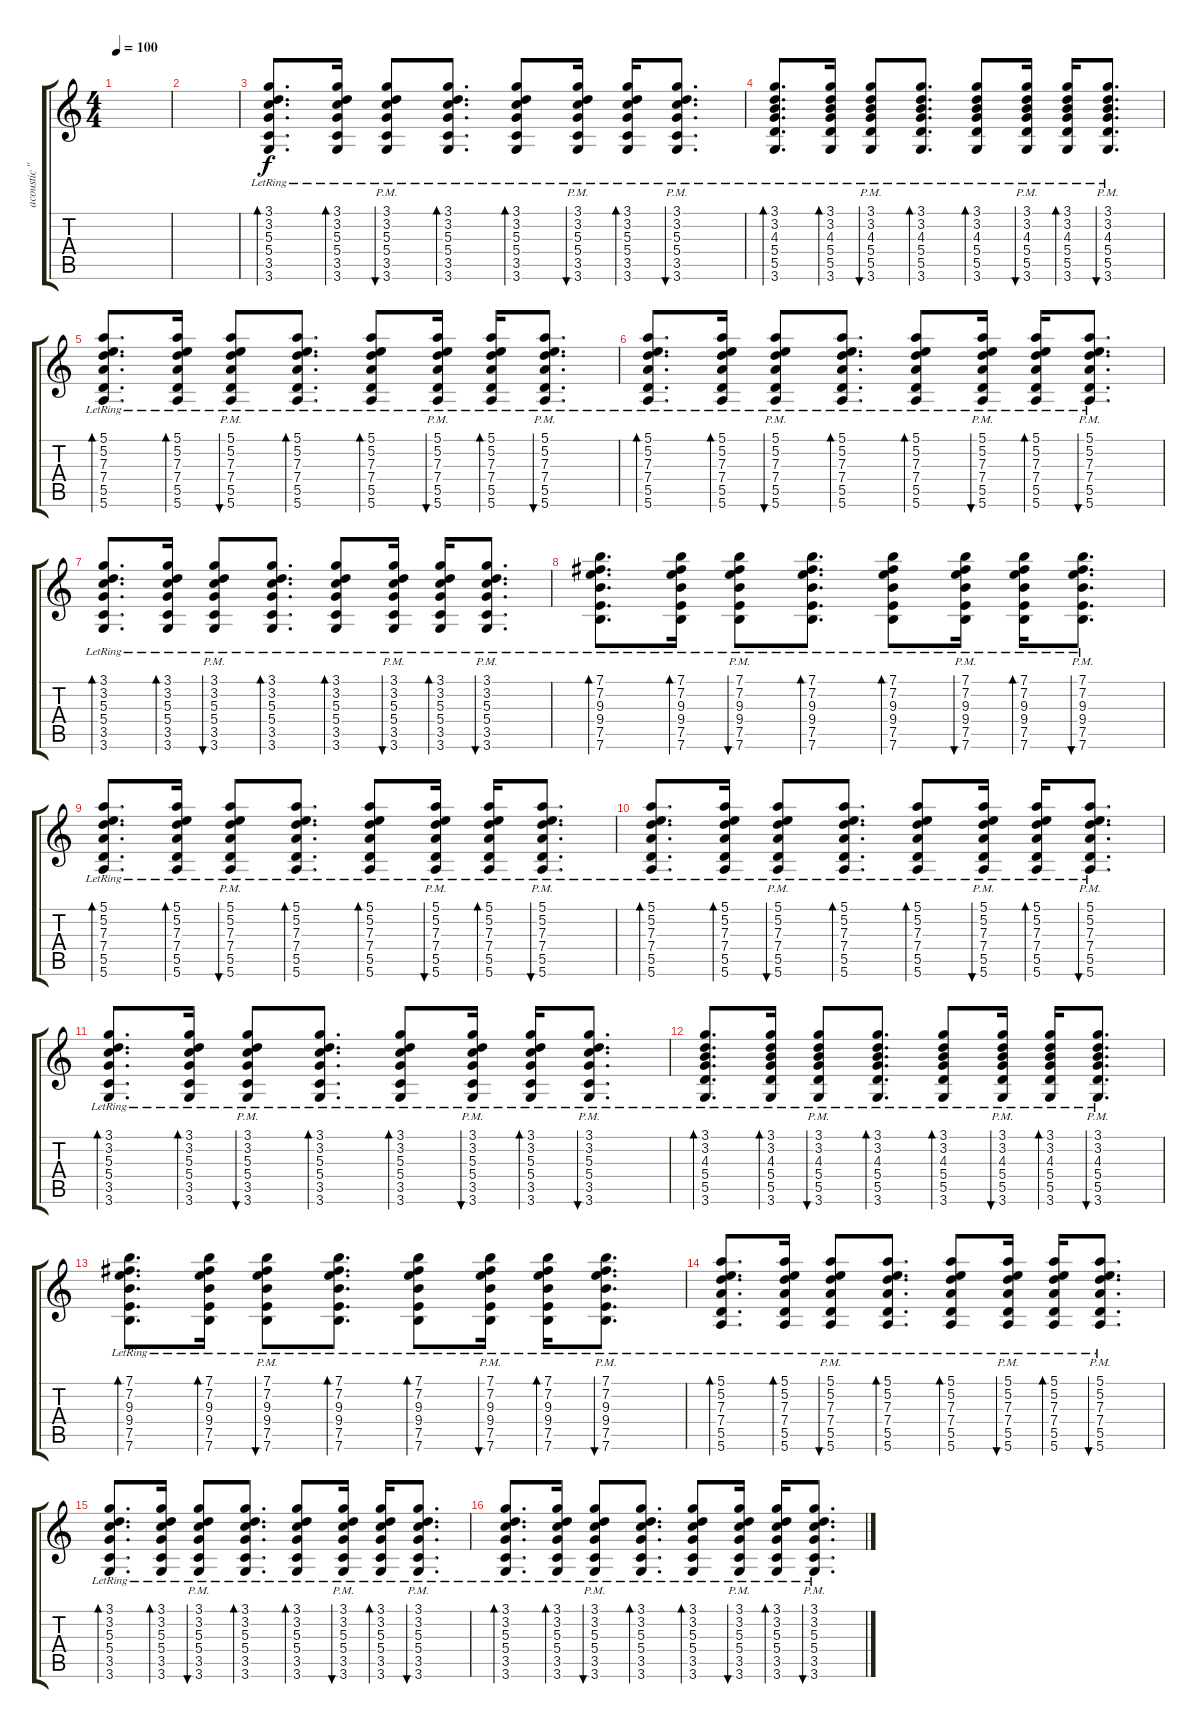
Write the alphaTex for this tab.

\track ("acoustic \"Bok Van Blerk\"" "acoustic \"") {instrument acousticguitarsteel}
\staff {score tabs}
\tuning (E4 B3 G3 D3 A2 E2) {hide}
\ts (4 4)
\tempo 100
\clef g2
\ks c
|
|
(3.1{lr} 3.2{lr} 5.3{lr} 5.4{lr} 3.5{lr} 3.6).8{d bd 30} (3.1{lr} 3.2{lr} 5.3{lr} 5.4{lr} 3.5{lr} 3.6).16{bd 30} (3.1{pm lr} 3.2{pm lr} 5.3{pm lr} 5.4{pm lr} 3.5{pm lr} 3.6).8{bu 30} (3.1{lr} 3.2{lr} 5.3{lr} 5.4{lr} 3.5{lr} 3.6).8{d bd 30} (3.1{lr} 3.2{lr} 5.3{lr} 5.4{lr} 3.5{lr} 3.6).8{bd 30} (3.1{lr} 3.2{lr} 5.3{lr} 5.4{lr} 3.5{pm lr} 3.6).16{bu 30} (3.1{lr} 3.2{lr} 5.3{lr} 5.4{lr} 3.5{lr} 3.6).16{bd 30} (3.1{lr} 3.2{lr} 5.3{pm lr} 5.4{lr} 3.5{lr} 3.6).8{d bu 30} |
(3.1{lr} 3.2{lr} 4.3{lr} 5.4{lr} 5.5{lr} 3.6{lr}).8{d bd 30} (3.1{lr} 3.2{lr} 4.3{lr} 5.4{lr} 5.5{lr} 3.6{lr}).16{bd 30} (3.1{pm lr} 3.2{pm lr} 4.3{pm lr} 5.4{pm lr} 5.5{pm lr} 3.6{lr}).8{bu 30} (3.1{lr} 3.2{lr} 4.3{lr} 5.4{lr} 5.5{lr} 3.6{lr}).8{d bd 30} (3.1{lr} 3.2{lr} 4.3{lr} 5.4{lr} 5.5{lr} 3.6{lr}).8{bd 30} (3.1{lr} 3.2{lr} 4.3{lr} 5.4{lr} 5.5{pm lr} 3.6{lr}).16{bu 30} (3.1{lr} 3.2{lr} 4.3{lr} 5.4{lr} 5.5{lr} 3.6{lr}).16{bd 30} (3.1{lr} 3.2{lr} 4.3{pm lr} 5.4{lr} 5.5{lr} 3.6{lr}).8{d bu 30} |
(5.1{lr} 5.2{lr} 7.3{lr} 7.4{lr} 5.5{lr} 5.6).8{d bd 30} (5.1{lr} 5.2{lr} 7.3{lr} 7.4{lr} 5.5{lr} 5.6).16{bd 30} (5.1{pm lr} 5.2{pm lr} 7.3{pm lr} 7.4{pm lr} 5.5{pm lr} 5.6).8{bu 30} (5.1{lr} 5.2{lr} 7.3{lr} 7.4{lr} 5.5{lr} 5.6).8{d bd 30} (5.1{lr} 5.2{lr} 7.3{lr} 7.4{lr} 5.5{lr} 5.6).8{bd 30} (5.1{lr} 5.2{lr} 7.3{lr} 7.4{lr} 5.5{pm lr} 5.6).16{bu 30} (5.1{lr} 5.2{lr} 7.3{lr} 7.4{lr} 5.5{lr} 5.6).16{bd 30} (5.1{lr} 5.2{lr} 7.3{pm lr} 7.4{lr} 5.5{lr} 5.6).8{d bu 30} |
(5.1{lr} 5.2{lr} 7.3{lr} 7.4{lr} 5.5{lr} 5.6).8{d bd 30} (5.1{lr} 5.2{lr} 7.3{lr} 7.4{lr} 5.5{lr} 5.6).16{bd 30} (5.1{pm lr} 5.2{pm lr} 7.3{pm lr} 7.4{pm lr} 5.5{pm lr} 5.6).8{bu 30} (5.1{lr} 5.2{lr} 7.3{lr} 7.4{lr} 5.5{lr} 5.6).8{d bd 30} (5.1{lr} 5.2{lr} 7.3{lr} 7.4{lr} 5.5{lr} 5.6).8{bd 30} (5.1{lr} 5.2{lr} 7.3{lr} 7.4{lr} 5.5{pm lr} 5.6).16{bu 30} (5.1{lr} 5.2{lr} 7.3{lr} 7.4{lr} 5.5{lr} 5.6).16{bd 30} (5.1{lr} 5.2{lr} 7.3{pm lr} 7.4{lr} 5.5{lr} 5.6).8{d bu 30} |
(3.1{lr} 3.2{lr} 5.3{lr} 5.4{lr} 3.5{lr} 3.6).8{d bd 30} (3.1{lr} 3.2{lr} 5.3{lr} 5.4{lr} 3.5{lr} 3.6).16{bd 30} (3.1{pm lr} 3.2{pm lr} 5.3{pm lr} 5.4{pm lr} 3.5{pm lr} 3.6).8{bu 30} (3.1{lr} 3.2{lr} 5.3{lr} 5.4{lr} 3.5{lr} 3.6).8{d bd 30} (3.1{lr} 3.2{lr} 5.3{lr} 5.4{lr} 3.5{lr} 3.6).8{bd 30} (3.1{lr} 3.2{lr} 5.3{lr} 5.4{lr} 3.5{pm lr} 3.6).16{bu 30} (3.1{lr} 3.2{lr} 5.3{lr} 5.4{lr} 3.5{lr} 3.6).16{bd 30} (3.1{lr} 3.2{lr} 5.3{pm lr} 5.4{lr} 3.5{lr} 3.6).8{d bu 30} |
(7.1{lr} 7.2{lr} 9.3{lr} 9.4{lr} 7.5{lr} 7.6).8{d bd 30} (7.1{lr} 7.2{lr} 9.3{lr} 9.4{lr} 7.5{lr} 7.6).16{bd 30} (7.1{pm lr} 7.2{pm lr} 9.3{pm lr} 9.4{pm lr} 7.5{pm lr} 7.6).8{bu 30} (7.1{lr} 7.2{lr} 9.3{lr} 9.4{lr} 7.5{lr} 7.6).8{d bd 30} (7.1{lr} 7.2{lr} 9.3{lr} 9.4{lr} 7.5{lr} 7.6).8{bd 30} (7.1{lr} 7.2{lr} 9.3{lr} 9.4{lr} 7.5{pm lr} 7.6).16{bu 30} (7.1{lr} 7.2{lr} 9.3{lr} 9.4{lr} 7.5{lr} 7.6).16{bd 30} (7.1{lr} 7.2{lr} 9.3{pm lr} 9.4{lr} 7.5{lr} 7.6).8{d bu 30} |
(5.1{lr} 5.2{lr} 7.3{lr} 7.4{lr} 5.5{lr} 5.6).8{d bd 30} (5.1{lr} 5.2{lr} 7.3{lr} 7.4{lr} 5.5{lr} 5.6).16{bd 30} (5.1{pm lr} 5.2{pm lr} 7.3{pm lr} 7.4{pm lr} 5.5{pm lr} 5.6).8{bu 30} (5.1{lr} 5.2{lr} 7.3{lr} 7.4{lr} 5.5{lr} 5.6).8{d bd 30} (5.1{lr} 5.2{lr} 7.3{lr} 7.4{lr} 5.5{lr} 5.6).8{bd 30} (5.1{lr} 5.2{lr} 7.3{lr} 7.4{lr} 5.5{pm lr} 5.6).16{bu 30} (5.1{lr} 5.2{lr} 7.3{lr} 7.4{lr} 5.5{lr} 5.6).16{bd 30} (5.1{lr} 5.2{lr} 7.3{pm lr} 7.4{lr} 5.5{lr} 5.6).8{d bu 30} |
(5.1{lr} 5.2{lr} 7.3{lr} 7.4{lr} 5.5{lr} 5.6).8{d bd 30} (5.1{lr} 5.2{lr} 7.3{lr} 7.4{lr} 5.5{lr} 5.6).16{bd 30} (5.1{pm lr} 5.2{pm lr} 7.3{pm lr} 7.4{pm lr} 5.5{pm lr} 5.6).8{bu 30} (5.1{lr} 5.2{lr} 7.3{lr} 7.4{lr} 5.5{lr} 5.6).8{d bd 30} (5.1{lr} 5.2{lr} 7.3{lr} 7.4{lr} 5.5{lr} 5.6).8{bd 30} (5.1{lr} 5.2{lr} 7.3{lr} 7.4{lr} 5.5{pm lr} 5.6).16{bu 30} (5.1{lr} 5.2{lr} 7.3{lr} 7.4{lr} 5.5{lr} 5.6).16{bd 30} (5.1{lr} 5.2{lr} 7.3{pm lr} 7.4{lr} 5.5{lr} 5.6).8{d bu 30} |
(3.1{lr} 3.2{lr} 5.3{lr} 5.4{lr} 3.5{lr} 3.6).8{d bd 30} (3.1{lr} 3.2{lr} 5.3{lr} 5.4{lr} 3.5{lr} 3.6).16{bd 30} (3.1{pm lr} 3.2{pm lr} 5.3{pm lr} 5.4{pm lr} 3.5{pm lr} 3.6).8{bu 30} (3.1{lr} 3.2{lr} 5.3{lr} 5.4{lr} 3.5{lr} 3.6).8{d bd 30} (3.1{lr} 3.2{lr} 5.3{lr} 5.4{lr} 3.5{lr} 3.6).8{bd 30} (3.1{lr} 3.2{lr} 5.3{lr} 5.4{lr} 3.5{pm lr} 3.6).16{bu 30} (3.1{lr} 3.2{lr} 5.3{lr} 5.4{lr} 3.5{lr} 3.6).16{bd 30} (3.1{lr} 3.2{lr} 5.3{pm lr} 5.4{lr} 3.5{lr} 3.6).8{d bu 30} |
(3.1{lr} 3.2{lr} 4.3{lr} 5.4{lr} 5.5{lr} 3.6{lr}).8{d bd 30} (3.1{lr} 3.2{lr} 4.3{lr} 5.4{lr} 5.5{lr} 3.6{lr}).16{bd 30} (3.1{pm lr} 3.2{pm lr} 4.3{pm lr} 5.4{pm lr} 5.5{pm lr} 3.6{lr}).8{bu 30} (3.1{lr} 3.2{lr} 4.3{lr} 5.4{lr} 5.5{lr} 3.6{lr}).8{d bd 30} (3.1{lr} 3.2{lr} 4.3{lr} 5.4{lr} 5.5{lr} 3.6{lr}).8{bd 30} (3.1{lr} 3.2{lr} 4.3{lr} 5.4{lr} 5.5{pm lr} 3.6{lr}).16{bu 30} (3.1{lr} 3.2{lr} 4.3{lr} 5.4{lr} 5.5{lr} 3.6{lr}).16{bd 30} (3.1{lr} 3.2{lr} 4.3{pm lr} 5.4{lr} 5.5{lr} 3.6{lr}).8{d bu 30} |
(7.1{lr} 7.2{lr} 9.3{lr} 9.4{lr} 7.5{lr} 7.6).8{d bd 30} (7.1{lr} 7.2{lr} 9.3{lr} 9.4{lr} 7.5{lr} 7.6).16{bd 30} (7.1{pm lr} 7.2{pm lr} 9.3{pm lr} 9.4{pm lr} 7.5{pm lr} 7.6).8{bu 30} (7.1{lr} 7.2{lr} 9.3{lr} 9.4{lr} 7.5{lr} 7.6).8{d bd 30} (7.1{lr} 7.2{lr} 9.3{lr} 9.4{lr} 7.5{lr} 7.6).8{bd 30} (7.1{lr} 7.2{lr} 9.3{lr} 9.4{lr} 7.5{pm lr} 7.6).16{bu 30} (7.1{lr} 7.2{lr} 9.3{lr} 9.4{lr} 7.5{lr} 7.6).16{bd 30} (7.1{lr} 7.2{lr} 9.3{pm lr} 9.4{lr} 7.5{lr} 7.6).8{d bu 30} |
(5.1{lr} 5.2{lr} 7.3{lr} 7.4{lr} 5.5{lr} 5.6).8{d bd 30} (5.1{lr} 5.2{lr} 7.3{lr} 7.4{lr} 5.5{lr} 5.6).16{bd 30} (5.1{pm lr} 5.2{pm lr} 7.3{pm lr} 7.4{pm lr} 5.5{pm lr} 5.6).8{bu 30} (5.1{lr} 5.2{lr} 7.3{lr} 7.4{lr} 5.5{lr} 5.6).8{d bd 30} (5.1{lr} 5.2{lr} 7.3{lr} 7.4{lr} 5.5{lr} 5.6).8{bd 30} (5.1{lr} 5.2{lr} 7.3{lr} 7.4{lr} 5.5{pm lr} 5.6).16{bu 30} (5.1{lr} 5.2{lr} 7.3{lr} 7.4{lr} 5.5{lr} 5.6).16{bd 30} (5.1{lr} 5.2{lr} 7.3{pm lr} 7.4{lr} 5.5{lr} 5.6).8{d bu 30} |
(3.1{lr} 3.2{lr} 5.3{lr} 5.4{lr} 3.5{lr} 3.6).8{d bd 30} (3.1{lr} 3.2{lr} 5.3{lr} 5.4{lr} 3.5{lr} 3.6).16{bd 30} (3.1{pm lr} 3.2{pm lr} 5.3{pm lr} 5.4{pm lr} 3.5{pm lr} 3.6).8{bu 30} (3.1{lr} 3.2{lr} 5.3{lr} 5.4{lr} 3.5{lr} 3.6).8{d bd 30} (3.1{lr} 3.2{lr} 5.3{lr} 5.4{lr} 3.5{lr} 3.6).8{bd 30} (3.1{lr} 3.2{lr} 5.3{lr} 5.4{lr} 3.5{pm lr} 3.6).16{bu 30} (3.1{lr} 3.2{lr} 5.3{lr} 5.4{lr} 3.5{lr} 3.6).16{bd 30} (3.1{lr} 3.2{lr} 5.3{pm lr} 5.4{lr} 3.5{lr} 3.6).8{d bu 30} |
(3.1{lr} 3.2{lr} 5.3{lr} 5.4{lr} 3.5{lr} 3.6).8{d bd 30} (3.1{lr} 3.2{lr} 5.3{lr} 5.4{lr} 3.5{lr} 3.6).16{bd 30} (3.1{pm lr} 3.2{pm lr} 5.3{pm lr} 5.4{pm lr} 3.5{pm lr} 3.6).8{bu 30} (3.1{lr} 3.2{lr} 5.3{lr} 5.4{lr} 3.5{lr} 3.6).8{d bd 30} (3.1{lr} 3.2{lr} 5.3{lr} 5.4{lr} 3.5{lr} 3.6).8{bd 30} (3.1{lr} 3.2{lr} 5.3{lr} 5.4{lr} 3.5{pm lr} 3.6).16{bu 30} (3.1{lr} 3.2{lr} 5.3{lr} 5.4{lr} 3.5{lr} 3.6).16{bd 30} (3.1{lr} 3.2{lr} 5.3{pm lr} 5.4{lr} 3.5{lr} 3.6).8{d bu 30}
